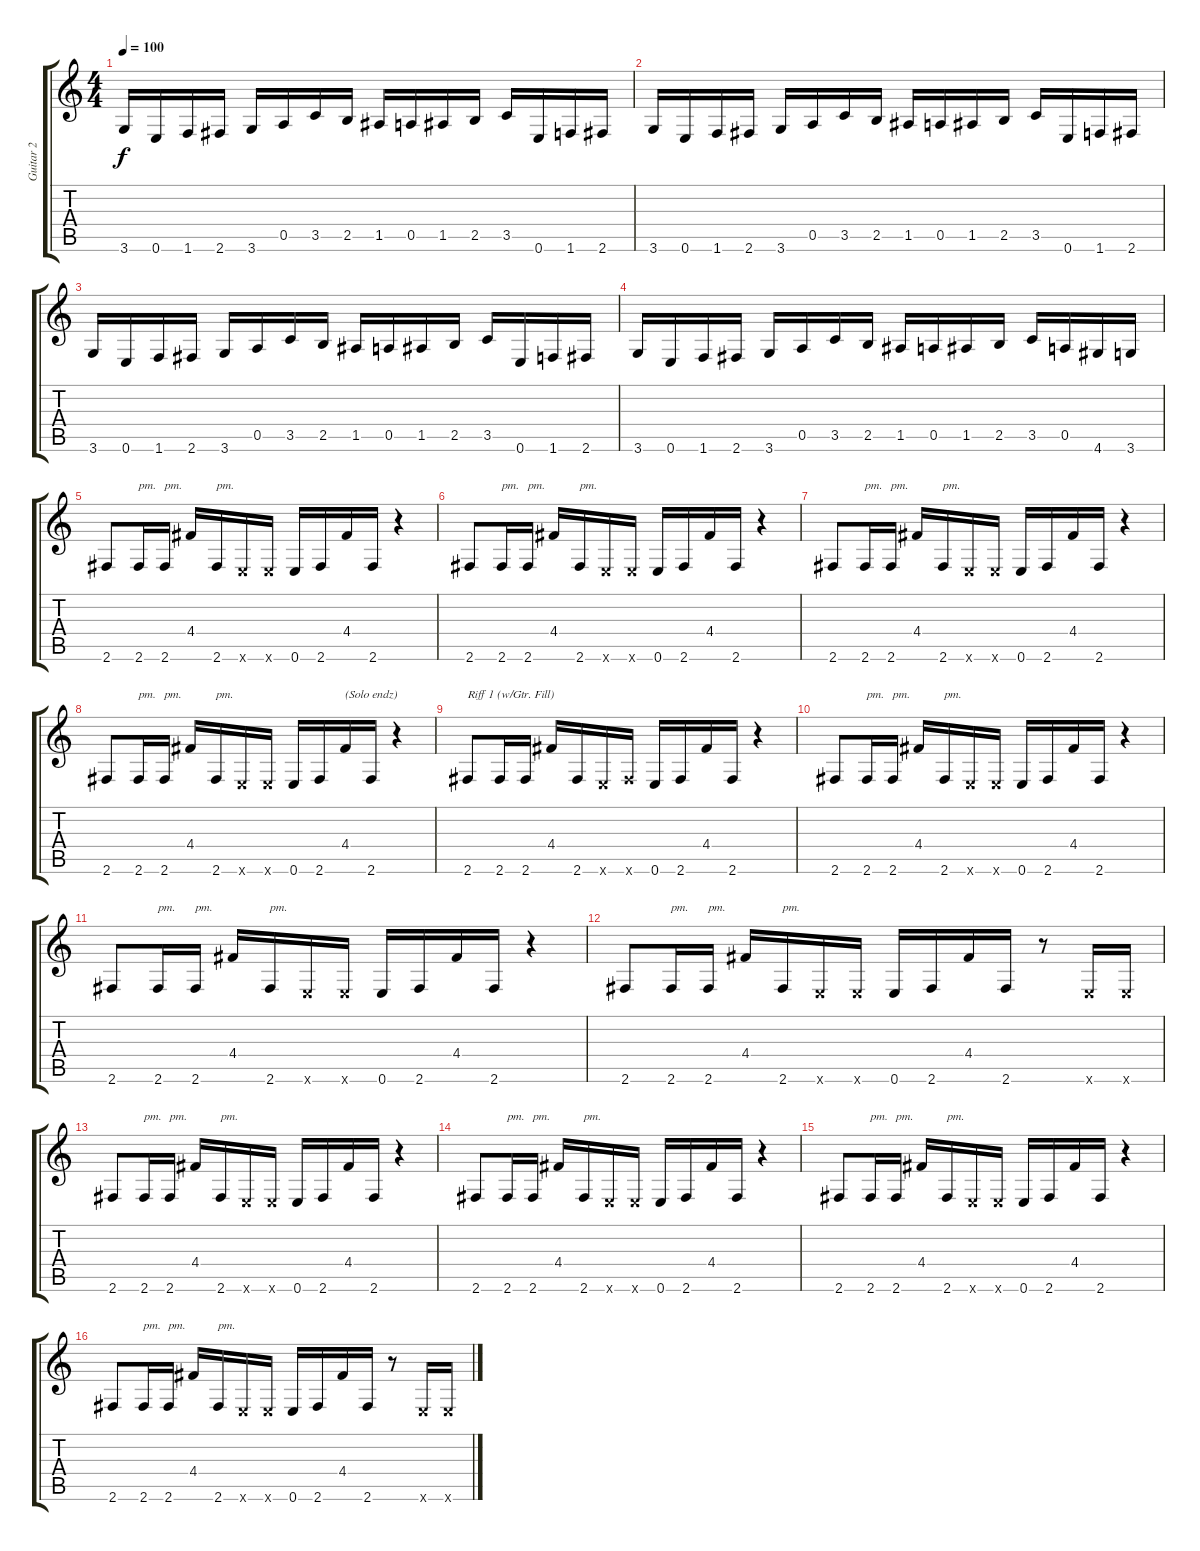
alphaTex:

\track ("Guitar 2" "Guitar 2") {instrument distortionguitar}
\staff {score tabs}
\tuning (E4 B3 G3 D3 A2 E2) {hide}
\ts (4 4)
\tempo 100
\clef g2
\ks c
3.6.16{dy f} 0.6.16 1.6.16 2.6.16 3.6.16 0.5.16 3.5.16 2.5.16 1.5.16 0.5.16 1.5.16 2.5.16 3.5.16 0.6.16 1.6.16 2.6.16 |
3.6.16 0.6.16 1.6.16 2.6.16 3.6.16 0.5.16 3.5.16 2.5.16 1.5.16 0.5.16 1.5.16 2.5.16 3.5.16 0.6.16 1.6.16 2.6.16 |
3.6.16 0.6.16 1.6.16 2.6.16 3.6.16 0.5.16 3.5.16 2.5.16 1.5.16 0.5.16 1.5.16 2.5.16 3.5.16 0.6.16 1.6.16 2.6.16 |
3.6.16 0.6.16 1.6.16 2.6.16 3.6.16 0.5.16 3.5.16 2.5.16 1.5.16 0.5.16 1.5.16 2.5.16 3.5.16 0.5.16 4.6.16 3.6.16 |
2.6.8 2.6.16{txt "pm."} 2.6.16{txt "pm."} 4.4.16 2.6.16{txt "pm."} 0.6{x}.16 0.6{x}.16 0.6.16 2.6.16 4.4.16 2.6.16 r.4 |
2.6.8 2.6.16{txt "pm."} 2.6.16{txt "pm."} 4.4.16 2.6.16{txt "pm."} 0.6{x}.16 0.6{x}.16 0.6.16 2.6.16 4.4.16 2.6.16 r.4 |
2.6.8 2.6.16{txt "pm."} 2.6.16{txt "pm."} 4.4.16 2.6.16{txt "pm."} 0.6{x}.16 0.6{x}.16 0.6.16 2.6.16 4.4.16 2.6.16 r.4 |
2.6.8 2.6.16{txt "pm."} 2.6.16{txt "pm."} 4.4.16 2.6.16{txt "pm."} 0.6{x}.16 0.6{x}.16 0.6.16 2.6.16 4.4.16{txt "(Solo endz)"} 2.6.16 r.4 |
2.6.8{txt "Riff 1 (w/Gtr. Fill)"} 2.6.16 2.6.16 4.4.16 2.6.16 0.6{x}.16 2.6{x}.16 0.6.16 2.6.16 4.4.16 2.6.16 r.4 |
2.6.8 2.6.16{txt "pm."} 2.6.16{txt "pm."} 4.4.16 2.6.16{txt "pm."} 0.6{x}.16 0.6{x}.16 0.6.16 2.6.16 4.4.16 2.6.16 r.4 |
2.6.8 2.6.16{txt "pm."} 2.6.16{txt "pm."} 4.4.16 2.6.16{txt "pm."} 0.6{x}.16 0.6{x}.16 0.6.16 2.6.16 4.4.16 2.6.16 r.4 |
2.6.8 2.6.16{txt "pm."} 2.6.16{txt "pm."} 4.4.16 2.6.16{txt "pm."} 0.6{x}.16 0.6{x}.16 0.6.16 2.6.16 4.4.16 2.6.16 r.8 0.6{x}.16 0.6{x}.16 |
2.6.8 2.6.16{txt "pm."} 2.6.16{txt "pm."} 4.4.16 2.6.16{txt "pm."} 0.6{x}.16 0.6{x}.16 0.6.16 2.6.16 4.4.16 2.6.16 r.4 |
2.6.8 2.6.16{txt "pm."} 2.6.16{txt "pm."} 4.4.16 2.6.16{txt "pm."} 0.6{x}.16 0.6{x}.16 0.6.16 2.6.16 4.4.16 2.6.16 r.4 |
2.6.8 2.6.16{txt "pm."} 2.6.16{txt "pm."} 4.4.16 2.6.16{txt "pm."} 0.6{x}.16 0.6{x}.16 0.6.16 2.6.16 4.4.16 2.6.16 r.4 |
2.6.8 2.6.16{txt "pm."} 2.6.16{txt "pm."} 4.4.16 2.6.16{txt "pm."} 0.6{x}.16 0.6{x}.16 0.6.16 2.6.16 4.4.16 2.6.16 r.8 0.6{x}.16 0.6{x}.16
